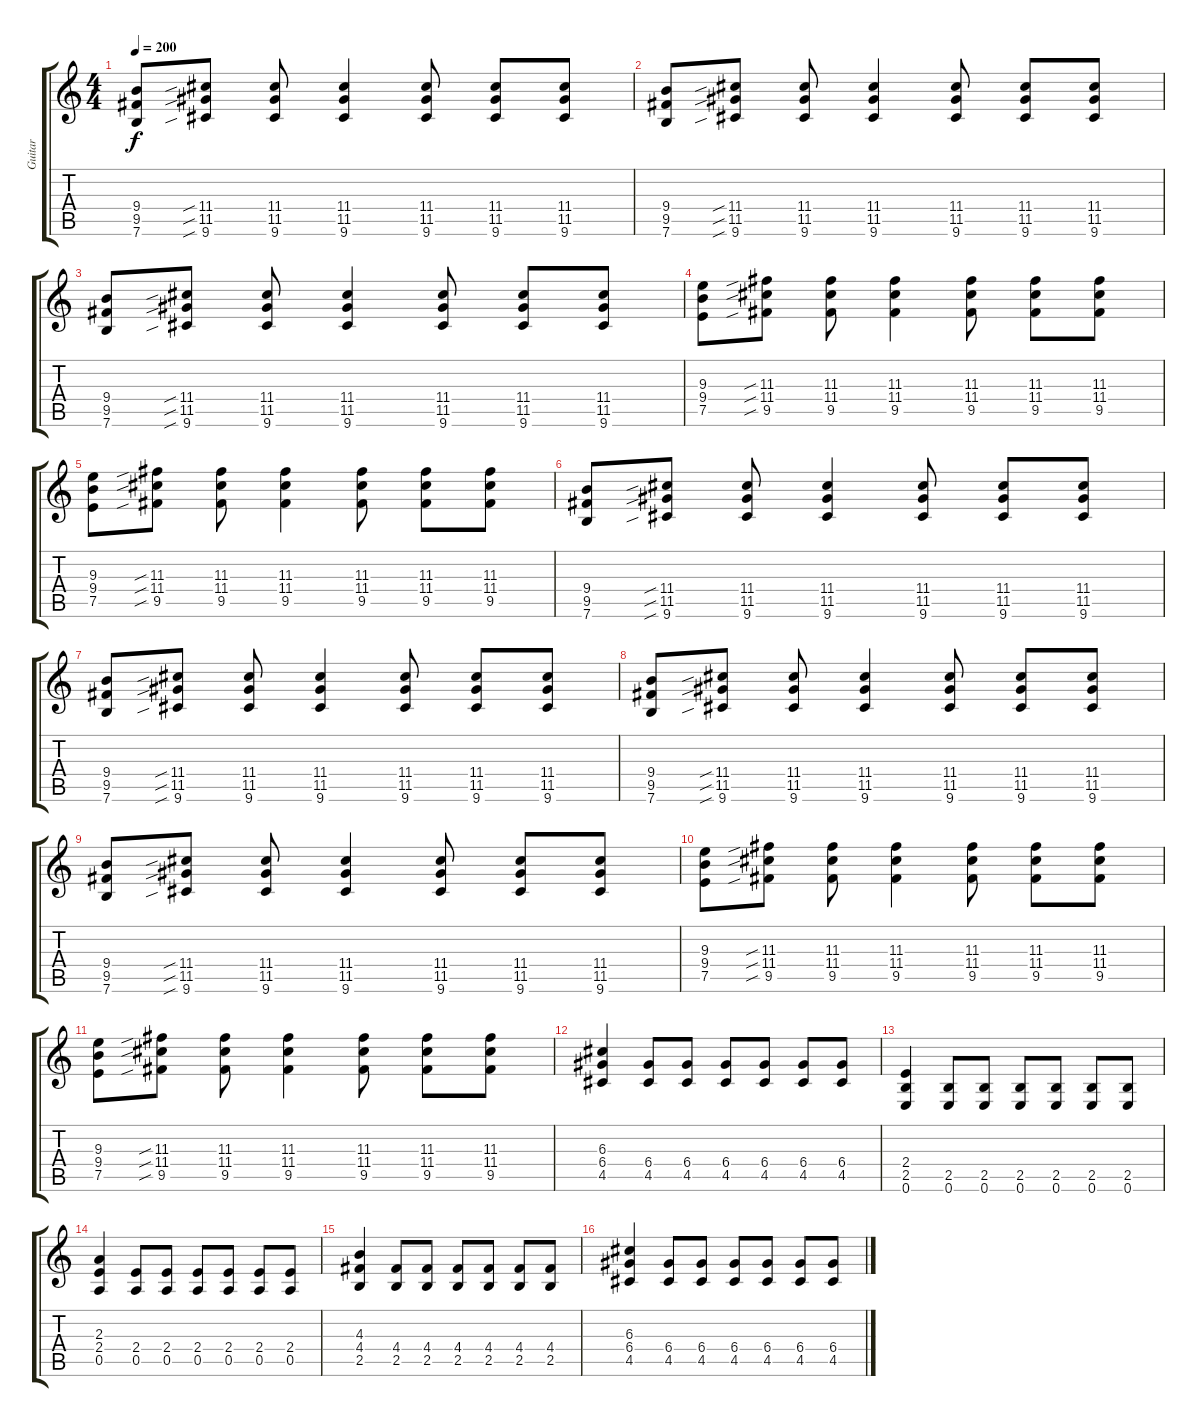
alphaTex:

\track ("Guitar" "Guitar") {instrument distortionguitar}
\staff {score tabs}
\tuning (E4 B3 G3 D3 A2 E2) {hide}
\ts (4 4)
\tempo 200
\clef g2
\ks c
(9.4 9.5 7.6).8{dy f} (11.4{sib} 11.5{sib} 9.6{sib}).8 (11.4 11.5 9.6).8 (11.4 11.5 9.6).4 (11.4 11.5 9.6).8 (11.4 11.5 9.6).8 (11.4 11.5 9.6).8 |
(9.4 9.5 7.6).8 (11.4{sib} 11.5{sib} 9.6{sib}).8 (11.4 11.5 9.6).8 (11.4 11.5 9.6).4 (11.4 11.5 9.6).8 (11.4 11.5 9.6).8 (11.4 11.5 9.6).8 |
(9.4 9.5 7.6).8 (11.4{sib} 11.5{sib} 9.6{sib}).8 (11.4 11.5 9.6).8 (11.4 11.5 9.6).4 (11.4 11.5 9.6).8 (11.4 11.5 9.6).8 (11.4 11.5 9.6).8 |
(9.3 9.4 7.5).8 (11.3{sib} 11.4{sib} 9.5{sib}).8 (11.3 11.4 9.5).8 (11.3 11.4 9.5).4 (11.3 11.4 9.5).8 (11.3 11.4 9.5).8 (11.3 11.4 9.5).8 |
(9.3 9.4 7.5).8 (11.3{sib} 11.4{sib} 9.5{sib}).8 (11.3 11.4 9.5).8 (11.3 11.4 9.5).4 (11.3 11.4 9.5).8 (11.3 11.4 9.5).8 (11.3 11.4 9.5).8 |
(9.4 9.5 7.6).8 (11.4{sib} 11.5{sib} 9.6{sib}).8 (11.4 11.5 9.6).8 (11.4 11.5 9.6).4 (11.4 11.5 9.6).8 (11.4 11.5 9.6).8 (11.4 11.5 9.6).8 |
(9.4 9.5 7.6).8 (11.4{sib} 11.5{sib} 9.6{sib}).8 (11.4 11.5 9.6).8 (11.4 11.5 9.6).4 (11.4 11.5 9.6).8 (11.4 11.5 9.6).8 (11.4 11.5 9.6).8 |
(9.4 9.5 7.6).8 (11.4{sib} 11.5{sib} 9.6{sib}).8 (11.4 11.5 9.6).8 (11.4 11.5 9.6).4 (11.4 11.5 9.6).8 (11.4 11.5 9.6).8 (11.4 11.5 9.6).8 |
(9.4 9.5 7.6).8 (11.4{sib} 11.5{sib} 9.6{sib}).8 (11.4 11.5 9.6).8 (11.4 11.5 9.6).4 (11.4 11.5 9.6).8 (11.4 11.5 9.6).8 (11.4 11.5 9.6).8 |
(9.3 9.4 7.5).8 (11.3{sib} 11.4{sib} 9.5{sib}).8 (11.3 11.4 9.5).8 (11.3 11.4 9.5).4 (11.3 11.4 9.5).8 (11.3 11.4 9.5).8 (11.3 11.4 9.5).8 |
(9.3 9.4 7.5).8 (11.3{sib} 11.4{sib} 9.5{sib}).8 (11.3 11.4 9.5).8 (11.3 11.4 9.5).4 (11.3 11.4 9.5).8 (11.3 11.4 9.5).8 (11.3 11.4 9.5).8 |
(6.3 6.4 4.5).4 (6.4 4.5).8 (6.4 4.5).8 (6.4 4.5).8 (6.4 4.5).8 (6.4 4.5).8 (6.4 4.5).8 |
(2.4 2.5 0.6).4 (2.5 0.6).8 (2.5 0.6).8 (2.5 0.6).8 (2.5 0.6).8 (2.5 0.6).8 (2.5 0.6).8 |
(2.3 2.4 0.5).4 (2.4 0.5).8 (2.4 0.5).8 (2.4 0.5).8 (2.4 0.5).8 (2.4 0.5).8 (2.4 0.5).8 |
(4.3 4.4 2.5).4 (4.4 2.5).8 (4.4 2.5).8 (4.4 2.5).8 (4.4 2.5).8 (4.4 2.5).8 (4.4 2.5).8 |
(6.3 6.4 4.5).4 (6.4 4.5).8 (6.4 4.5).8 (6.4 4.5).8 (6.4 4.5).8 (6.4 4.5).8 (6.4 4.5).8
